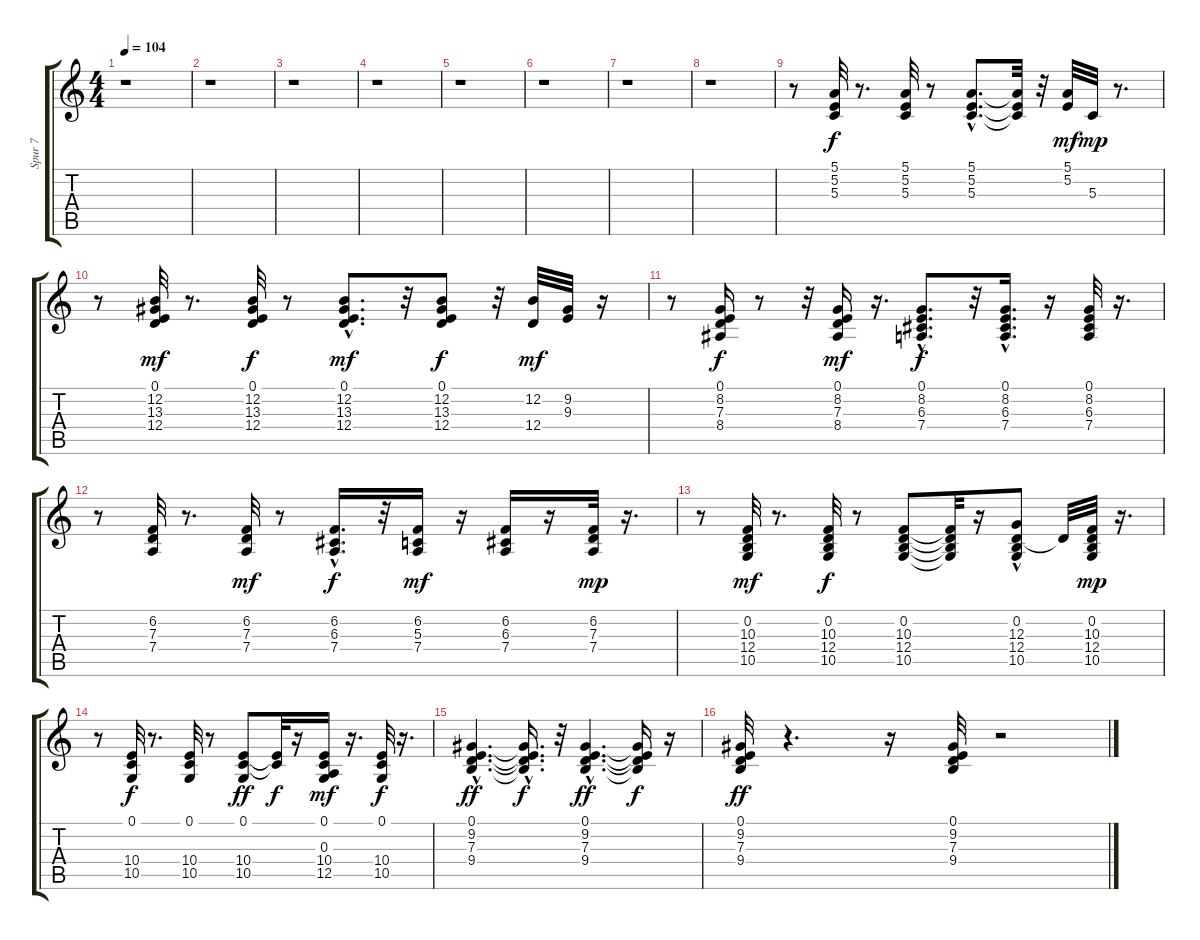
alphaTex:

\track ("Spur 7" "Spur 7") {instrument acousticgrandpiano}
\staff {score tabs}
\tuning (E4 B3 G3 D3 A2 E2) {hide}
\ts (4 4)
\tempo 104
\clef g2
\ks c
r.1{dy f} |
r.1 |
r.1 |
r.1 |
r.1 |
r.1 |
r.1 |
r.1 |
r.8 (5.1 5.2 5.3).32 r.8{d} (5.1 5.2 5.3).32 r.8 (5.1{hac} 5.2{hac} 5.3{hac}).8{d} (5.1{t} 5.2{t} 5.3{t}).32 r.32 (5.1 5.2).32{dy mf} 5.3.32{dy mp} r.8{d} |
r.8 (0.1 12.2 13.3 12.4).32{dy mf} r.8{d} (0.1 12.2 13.3 12.4).32{dy f} r.8 (0.1 12.2{hac} 13.3{hac} 12.4).8{d dy mf} r.32 (0.1 12.2 13.3 12.4).8{dy f} r.32 (12.2 12.4).32{dy mf} (9.2 9.3).32 r.16 |
r.8 (0.1 8.2 7.3 8.4).16{dy f} r.8 r.32 (0.1 8.2 7.3 8.4).16{dy mf} r.16{d} (0.1{hac} 8.2{hac} 6.3{hac} 7.4{hac}).8{d dy f} r.32 (0.1 8.2{hac} 6.3{hac} 7.4).16{d} r.16 (0.1 8.2 6.3 7.4).32 r.16{d} |
r.8 (6.2 7.3 7.4).32 r.8{d} (6.2 7.3 7.4).32{dy mf} r.8 (6.2{hac} 6.3{hac} 7.4).16{d dy f} r.32 (6.2 5.3 7.4).16{dy mf} r.16 (6.2 6.3 7.4).16 r.16 (6.2 7.3 7.4).32{dy mp} r.16{d} |
r.8 (0.2 10.3 12.4 10.5).32{dy mf} r.8{d} (0.2 10.3 12.4 10.5).32{dy f} r.8 (0.2 10.3 12.4 10.5).8 (0.2{t} 10.3{t} 12.4{t} 10.5{t}).32 r.16 (0.2 12.3{hac} 12.4 10.5).8 12.4{t}.32 (0.2 10.3 12.4 10.5).32{dy mp} r.16{d} |
r.8 (0.1 10.4 10.5).32{dy f} r.8{d} (0.1 10.4 10.5).32 r.8 (0.1 10.4 10.5).8{dy ff} (0.1{t} 10.4{t}).32{dy f} r.16 (0.1 0.3 10.4 12.5).16{dy mf} r.16{d} (0.1 10.4 10.5).32{dy f} r.16{d} |
(0.1{hac} 9.2{hac} 7.3{hac} 9.4{hac}).4{d dy ff} (0.1{hac t} 9.2{hac t} 7.3{hac t} 9.4{hac t}).16{d dy f} r.32 (0.1{hac} 9.2{hac} 7.3{hac} 9.4{hac}).4{d dy ff} (0.1{t} 9.2{t} 7.3{t} 9.4{t}).16{dy f} r.16 |
(0.1 9.2 7.3 9.4).32{dy ff} r.4{d} r.16 (0.1 9.2 7.3 9.4).32 r.2
